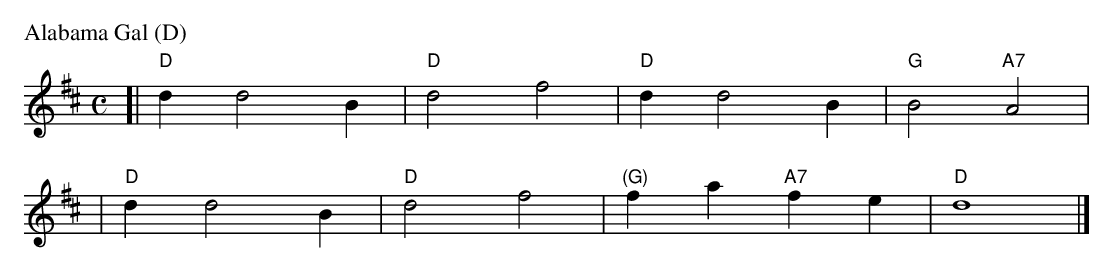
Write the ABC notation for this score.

X:1
M: C
L: 1/8
P: Alabama Gal (D)
K: D
[| "D"d2 d4 B2 | "D"d4 f4 | "D"d2 d4 B2 | "G"B4 "A7"A4 |
| "D"d2 d4 B2 | "D"d4 f4 | "(G)"f2 a2 "A7"f2 e2 | "D"d8 |]
